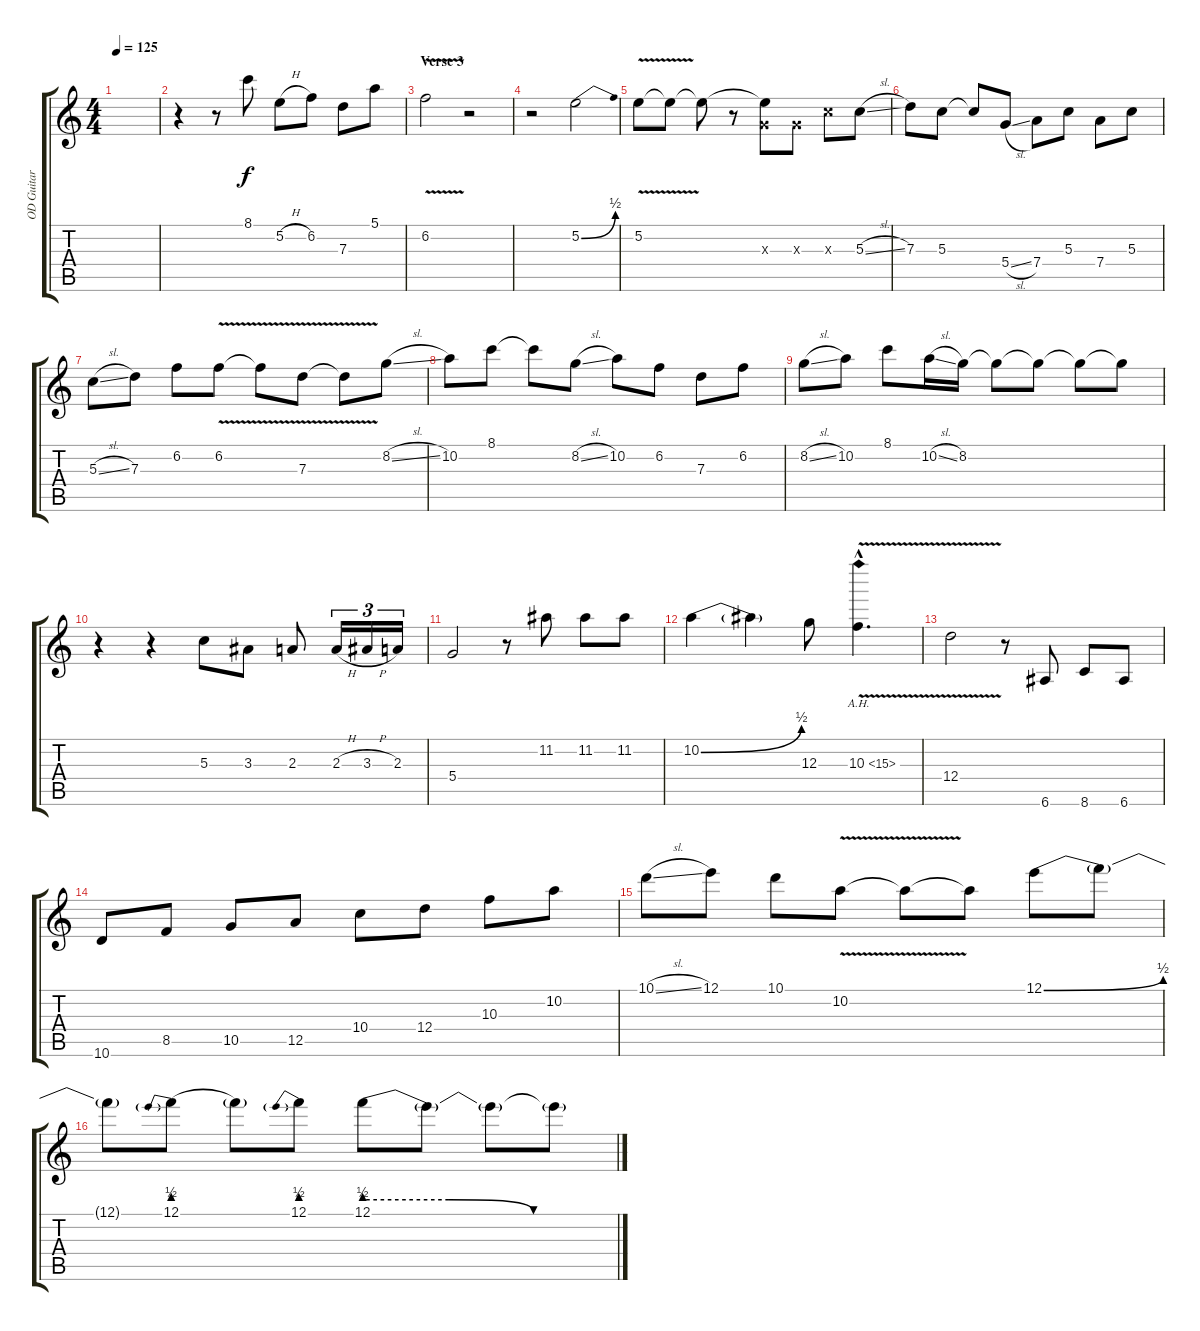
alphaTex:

\track ("OD Guitar" "OD Guitar") {instrument overdrivenguitar}
\staff {score tabs}
\tuning (E4 B3 G3 D3 A2 E2) {hide}
\ts (4 4)
\tempo 125
\clef g2
\ks c
|
r.4 r.8 8.1.8 5.2{h}.8 6.2.8 7.3.8 5.1.8 |
\section ("" "Verse 3")
6.2{v}.2 r.2 |
r.2 5.2{be (bend 0 0 60 2)}.2 |
5.2{v}.8 5.2{t}.8 5.2{t}.8 r.8 (5.2{t} 0.3{x}).8 0.3{x}.8 5.3{x}.8 5.3{sl}.8 |
7.3.8 5.3.8 5.3{t}.8 5.4{sl}.8 7.4.8 5.3.8 7.4.8 5.3.8 |
5.3{sl}.8 7.3.8 6.2.8 6.2{v}.8 6.2{t}.8 7.3{v}.8 7.3{t}.8 8.2{sl}.8 |
10.2.8 8.1.8 8.1{t}.8 8.2{sl}.8 10.2.8 6.2.8 7.3.8 6.2.8 |
8.2{sl}.8 10.2.8 8.1.8 10.2{sl}.16 8.2.16 8.2{t}.8 8.2{t}.8 8.2{t}.8 8.2{t}.8 |
r.4 r.4 5.3.8 3.3.8 2.3.8 2.3{h}.16{tu (3 2)} 3.3{h}.16{tu (3 2)} 2.3.16{tu (3 2)} |
5.4.2 r.8 11.2.8 11.2.8 11.2.8 |
10.2{be (bend 0 0 60 2)}.4 10.2{t}.4 12.3.8 10.3{ah 5 v hac}.4{d} |
12.4{v}.2 r.8 6.6.8 8.6.8 6.6.8 |
10.6.8 8.5.8 10.5.8 12.5.8 10.4.8 12.4.8 10.3.8 10.2.8 |
10.1{sl}.8 12.1.8 10.1.8 10.2{v}.8 10.2{t}.8 10.2{t}.8 12.1{be (bend 0 0 60 2)}.8 12.1{t}.8 |
12.1{t}.8 12.1{be (prebend 0 2 60 2)}.8 12.1{t}.8 12.1{be (prebend 0 2 60 2)}.8 12.1{be (custom 0 2 20 2 40 0 60 0)}.8 12.1{t}.8 12.1{t}.8 12.1{t}.8
